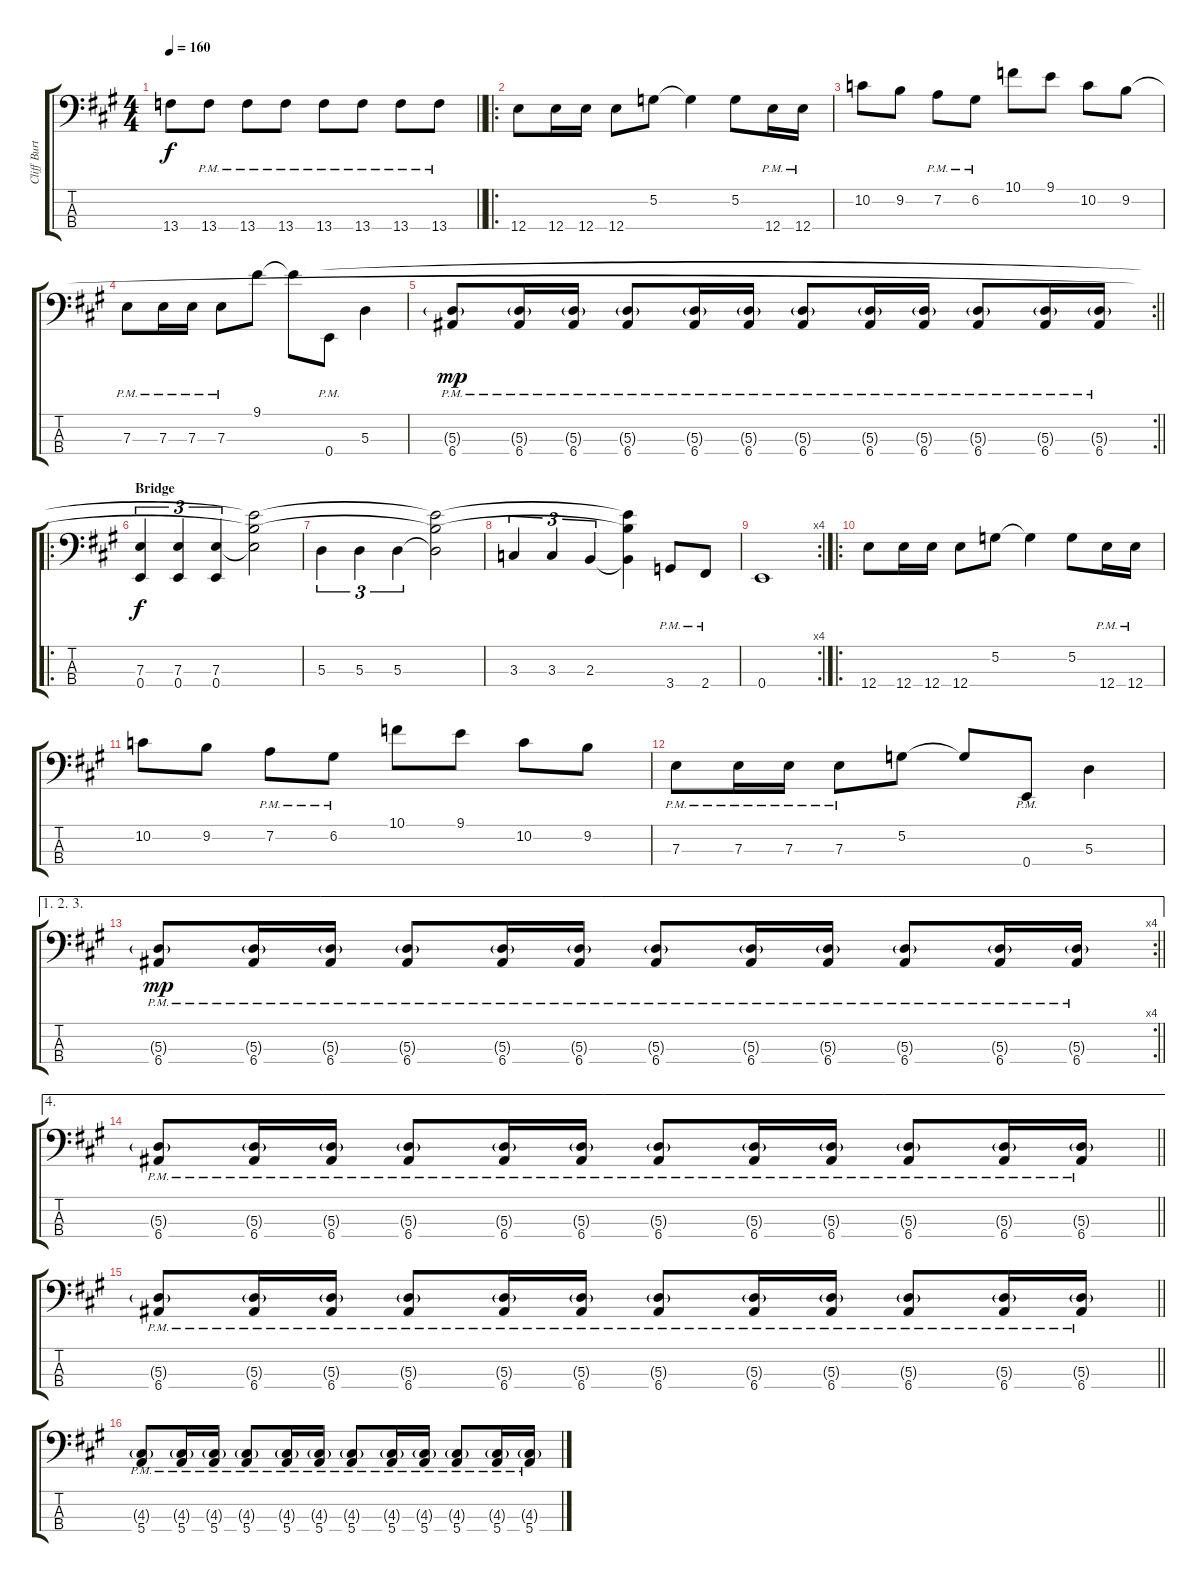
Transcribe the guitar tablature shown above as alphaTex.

\track ("Cliff Burton" "Cliff Burt") {instrument electricbassfinger}
\staff {score tabs}
\tuning (G2 D2 A1 E1) {hide}
\ts (4 4)
\tempo 160
\clef f4
\barLineRight lightlight
\ks a
13.4.8{dy f} 13.4{pm}.8 13.4{pm}.8 13.4{pm}.8 13.4{pm}.8 13.4{pm}.8 13.4{pm}.8 13.4{pm}.8 |
\ro
\section ("" "")
12.4.8 12.4.16 12.4.16 12.4.8 5.2.8 5.2{t}.4 5.2.8 12.4{pm}.16 12.4{pm}.16 |
10.2.8 9.2.8 7.2{pm}.8 6.2{pm}.8 10.1.8 9.1.8 10.2.8 9.2.8 |
7.3{pm}.8 7.3{pm}.16 7.3{pm}.16 7.3{pm}.8 9.1.8 9.1{t}.8 0.4{pm}.8 5.3.4 |
\rc 2
\barLineRight lightlight
(5.3{g} 6.4{pm}).8{dy mp} (5.3{g} 6.4{pm}).16 (5.3{g} 6.4{pm}).16 (5.3{g} 6.4{pm}).8 (5.3{g} 6.4{pm}).16 (5.3{g} 6.4{pm}).16 (5.3{g} 6.4{pm}).8 (5.3{g} 6.4{pm}).16 (5.3{g} 6.4{pm}).16 (5.3{g} 6.4{pm}).8 (5.3{g} 6.4{pm}).16 (5.3{g} 6.4{pm}).16 |
\ro
\section ("" "Bridge")
(7.3 0.4).4{tu (3 2) dy f} (7.3 0.4).4{tu (3 2)} (7.3 0.4).4{tu (3 2)} (9.1{t} 9.2{t} 7.3{t}).2 |
5.3.4{tu (3 2)} 5.3.4{tu (3 2)} 5.3.4{tu (3 2)} (9.1{t} 9.2{t} 5.3{t}).2 |
3.3.4{tu (3 2)} 3.3.4{tu (3 2)} 2.3.4{tu (3 2)} (9.1{t} 9.2{t} 2.3{t}).4 3.4{pm}.8 2.4{pm}.8 |
\rc 4
0.4.1 |
\ro
12.4.8 12.4.16 12.4.16 12.4.8 5.2.8 5.2{t}.4 5.2.8 12.4{pm}.16 12.4{pm}.16 |
10.2.8 9.2.8 7.2{pm}.8 6.2{pm}.8 10.1.8 9.1.8 10.2.8 9.2.8 |
7.3{pm}.8 7.3{pm}.16 7.3{pm}.16 7.3{pm}.8 5.2.8 5.2{t}.8 0.4{pm}.8 5.3.4 |
\ae (1 2 3)
\rc 4
\barLineRight lightlight
(5.3{g} 6.4{pm}).8{dy mp} (5.3{g} 6.4{pm}).16 (5.3{g} 6.4{pm}).16 (5.3{g} 6.4{pm}).8 (5.3{g} 6.4{pm}).16 (5.3{g} 6.4{pm}).16 (5.3{g} 6.4{pm}).8 (5.3{g} 6.4{pm}).16 (5.3{g} 6.4{pm}).16 (5.3{g} 6.4{pm}).8 (5.3{g} 6.4{pm}).16 (5.3{g} 6.4{pm}).16 |
\ae 4
\barLineRight lightlight
(5.3{g} 6.4{pm}).8 (5.3{g} 6.4{pm}).16 (5.3{g} 6.4{pm}).16 (5.3{g} 6.4{pm}).8 (5.3{g} 6.4{pm}).16 (5.3{g} 6.4{pm}).16 (5.3{g} 6.4{pm}).8 (5.3{g} 6.4{pm}).16 (5.3{g} 6.4{pm}).16 (5.3{g} 6.4{pm}).8 (5.3{g} 6.4{pm}).16 (5.3{g} 6.4{pm}).16 |
\barLineRight lightlight
(5.3{g} 6.4{pm}).8 (5.3{g} 6.4{pm}).16 (5.3{g} 6.4{pm}).16 (5.3{g} 6.4{pm}).8 (5.3{g} 6.4{pm}).16 (5.3{g} 6.4{pm}).16 (5.3{g} 6.4{pm}).8 (5.3{g} 6.4{pm}).16 (5.3{g} 6.4{pm}).16 (5.3{g} 6.4{pm}).8 (5.3{g} 6.4{pm}).16 (5.3{g} 6.4{pm}).16 |
(4.3{g} 5.4{pm}).8 (4.3{g} 5.4{pm}).16 (4.3{g} 5.4{pm}).16 (4.3{g} 5.4{pm}).8 (4.3{g} 5.4{pm}).16 (4.3{g} 5.4{pm}).16 (4.3{g} 5.4{pm}).8 (4.3{g} 5.4{pm}).16 (4.3{g} 5.4{pm}).16 (4.3{g} 5.4{pm}).8 (4.3{g} 5.4{pm}).16 (4.3{g} 5.4{pm}).16
